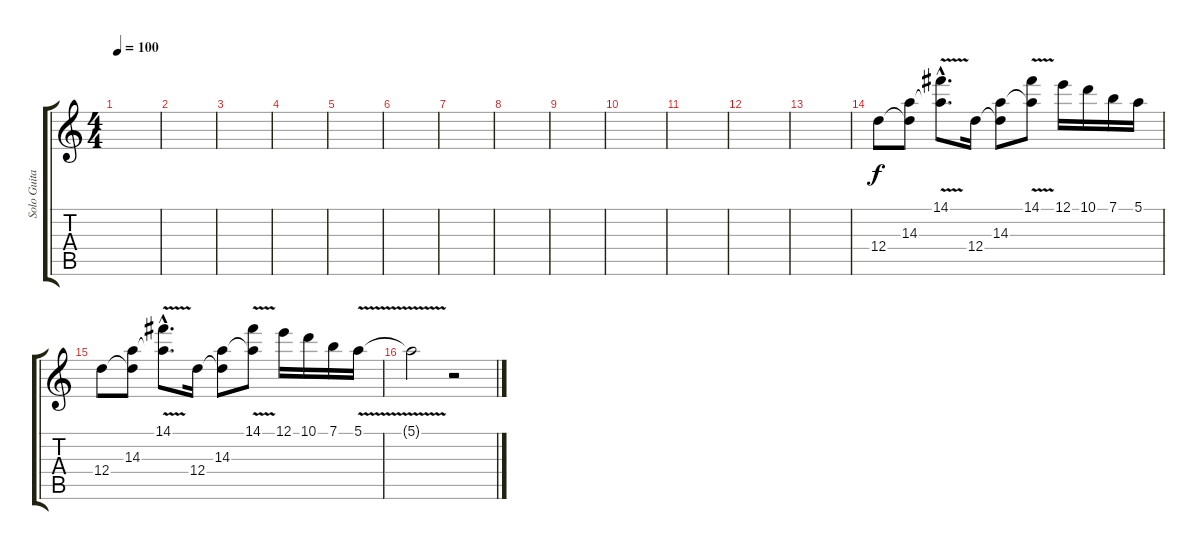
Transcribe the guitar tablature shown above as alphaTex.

\track ("Solo Guitar" "Solo Guita") {instrument distortionguitar}
\staff {score tabs}
\tuning (E4 B3 G3 D3 A2 E2) {hide}
\ts (4 4)
\tempo 100
\clef g2
\ks c
|
|
|
|
|
|
|
|
|
|
|
|
|
12.4.8 (14.3 12.4{t}).8 (14.1{v hac} 14.3{hac t}).8{d} 12.4.16 (14.3 12.4{t}).8 (14.1{v} 14.3{t}).8 12.1.16 10.1.16 7.1.16 5.1.16 |
12.4.8 (14.3 12.4{t}).8 (14.1{v hac} 14.3{hac t}).8{d} 12.4.16 (14.3 12.4{t}).8 (14.1{v} 14.3{t}).8 12.1.16 10.1.16 7.1.16 5.1{v}.16 |
5.1{t}.2 r.2
